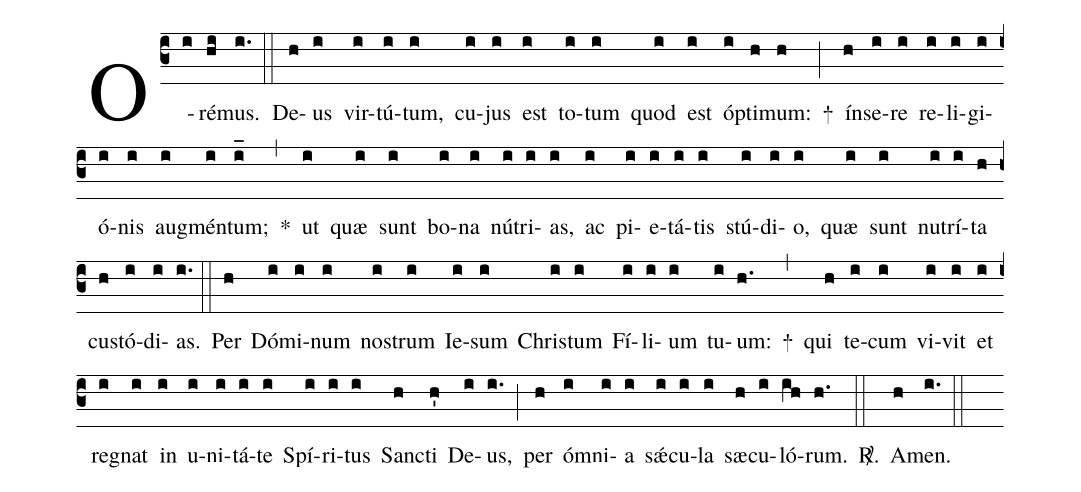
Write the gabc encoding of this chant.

%%
(c3)
O(i)ré(hi)mus.(i.) (::)

De(h)us(i) vir(i)tú(i)tum,(i) cu(i)jus(i) est(i) to(i)tum(i) quod(i) est(i) óp(i)ti(h)mum:(h) +(;)
ín(h)se(i)re(i) re(i)li(i)gi(i)ó(i)nis(i) aug(i)mén(i)tum;(i_) *(,)
ut(i) quæ(i) sunt(i) bo(i)na(i) nú(i)tri(i)as,(i) ac(i) pi(i)e(i)tá(i)tis(i) stú(i)di(i)o,(i) quæ(i) sunt(i) nu(i)trí(i)ta(h) cus(h)tó(i)di(i)as.(i.) (::)

Per(h) Dó(i)mi(i)num(i) nos(i)trum(i) Ie(i)sum(i) Chris(i)tum(i) Fí(i)li(i)um(i) tu(i)um:(h.) +(,)
qui(h) te(i)cum(i) vi(i)vit(i) et(i) reg(i)nat(i) in(i) u(i)ni(i)tá(i)te(i) Spí(i)ri(i)tus(i) San(h)cti(h') De(i)us,(i.) (;)
per(h) óm(i)ni(i)a(i) sǽ(i)cu(i)la(i) sæ(h)cu(i)ló(ih)rum.(h.) <sp>R/</sp>.(::)
A(h)men.(i.) (::)
